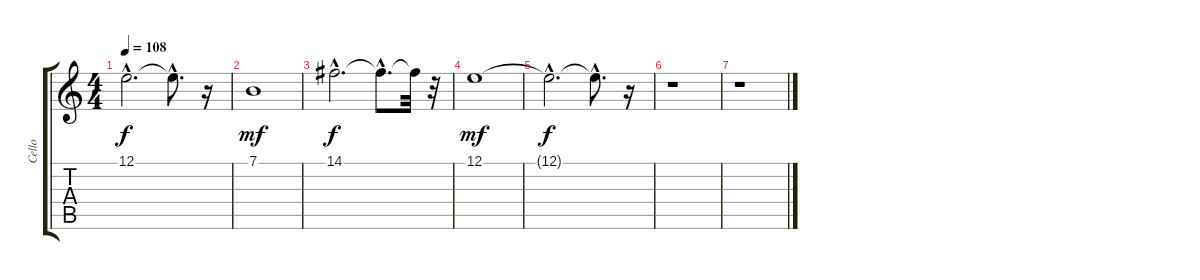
\track ("Cello" "Cello") {instrument cello}
\staff {score tabs}
\tuning (E4 B3 G3 D3 A2 E2) {hide}
\ts (4 4)
\tempo 108
\clef g2
\ks c
12.1{hac t}.2{d dy f} 12.1{hac t}.8{d} r.16 |
7.1.1{dy mf} |
14.1{hac}.2{d dy f} 14.1{hac t}.8{d} 14.1{t}.32 r.32 |
12.1.1{dy mf} |
12.1{hac t}.2{d dy f} 12.1{hac t}.8{d} r.16 |
r.1 |
r.1
